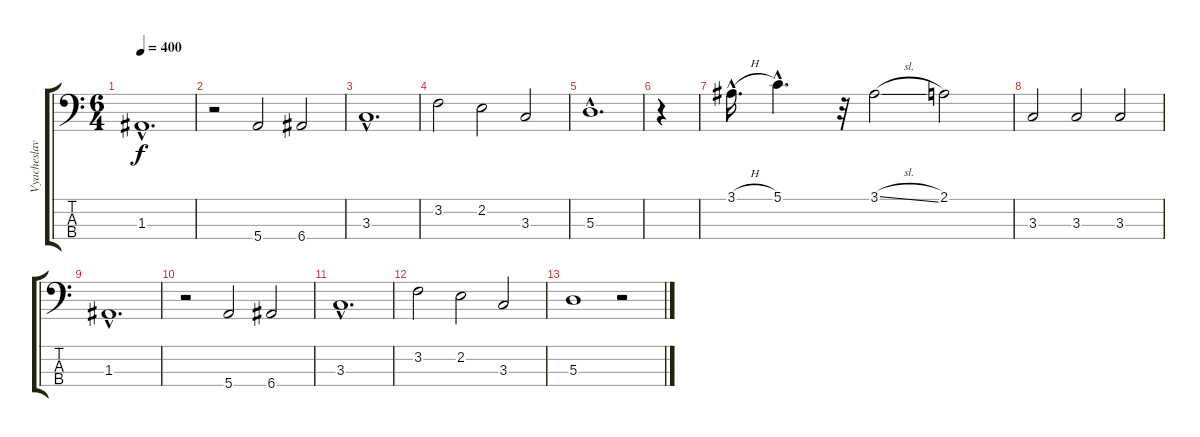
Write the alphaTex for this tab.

\track ("Vyacheslav Semykin bass" "Vyacheslav") {instrument electricbasspick}
\staff {score tabs}
\tuning (G2 D2 A1 E1) {hide}
\ts (6 4)
\tempo 400
\clef f4
\ks c
1.3{hac}.1{d dy f} |
r.2 5.4.2 6.4.2 |
3.3{hac}.1{d} |
3.2.2 2.2.2 3.3.2 |
5.3{hac}.1{d} |
r.4 |
3.1{h hac}.16{d} 5.1{hac}.4{d} r.32 3.1{sl}.2 2.1.2 |
3.3.2 3.3.2 3.3.2 |
1.3{hac}.1{d} |
r.2 5.4.2 6.4.2 |
3.3{hac}.1{d} |
3.2.2 2.2.2 3.3.2 |
5.3.1 r.2
